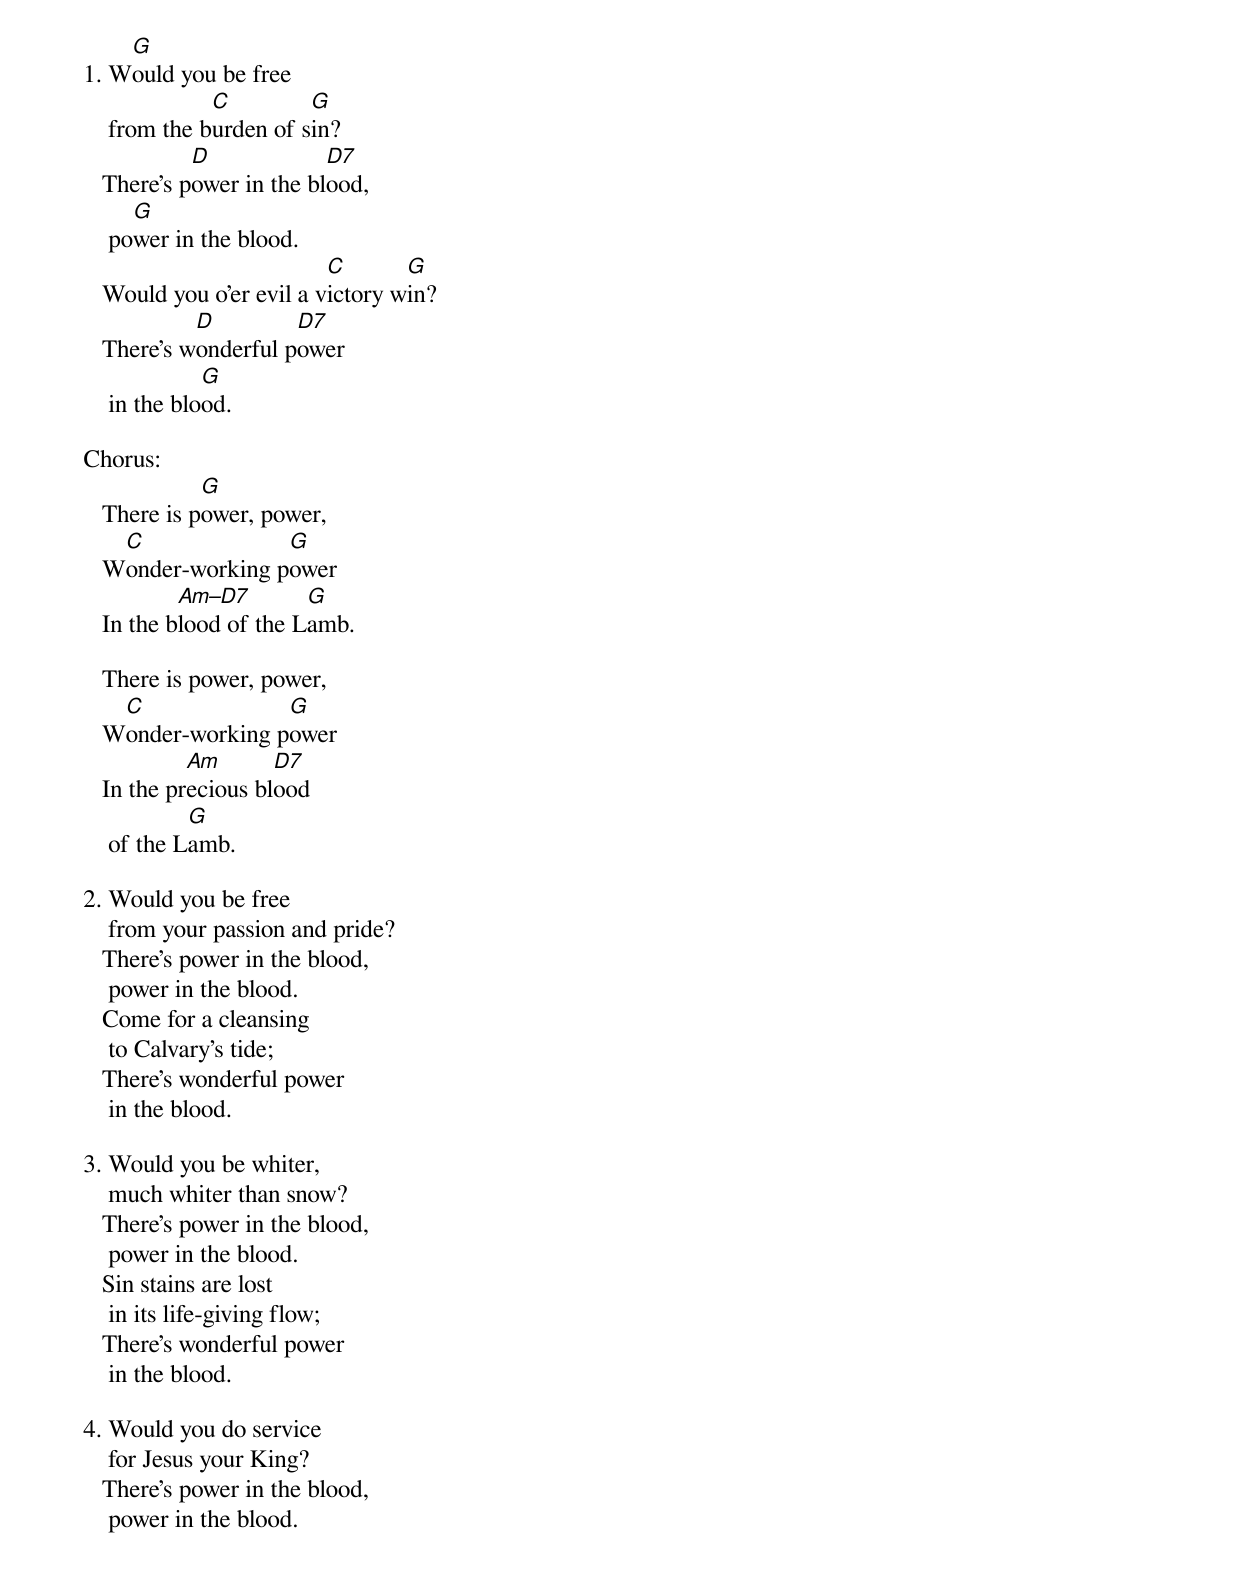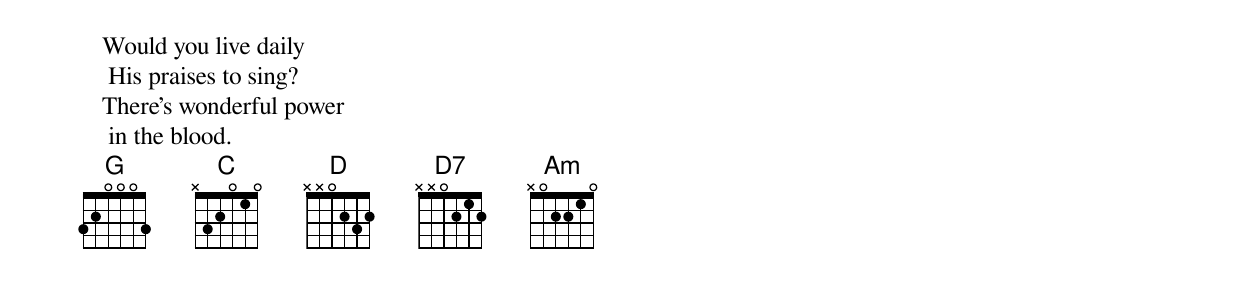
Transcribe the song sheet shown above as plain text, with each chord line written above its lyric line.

    G
1. Would you be free
              C         G
    from the burden of sin?
            D             D7
   There’s power in the blood,
      G
    power in the blood.
                          C       G
   Would you o’er evil a victory win?
            D         D7
   There’s wonderful power
              G
    in the blood.

Chorus:
             G
   There is power, power,
    C              G
   Wonder-working power
           Am–D7        G
   In the blood of the Lamb.

   There is power, power,
    C              G
   Wonder-working power
            Am       D7
   In the precious blood
            G
    of the Lamb.

2. Would you be free
    from your passion and pride?
   There’s power in the blood,
    power in the blood.
   Come for a cleansing
    to Calvary’s tide;
   There’s wonderful power
    in the blood.

3. Would you be whiter,
    much whiter than snow?
   There’s power in the blood,
    power in the blood.
   Sin stains are lost
    in its life-giving flow;
   There’s wonderful power
    in the blood.

4. Would you do service
    for Jesus your King?
   There’s power in the blood,
    power in the blood.
   Would you live daily
    His praises to sing?
   There’s wonderful power
    in the blood.
